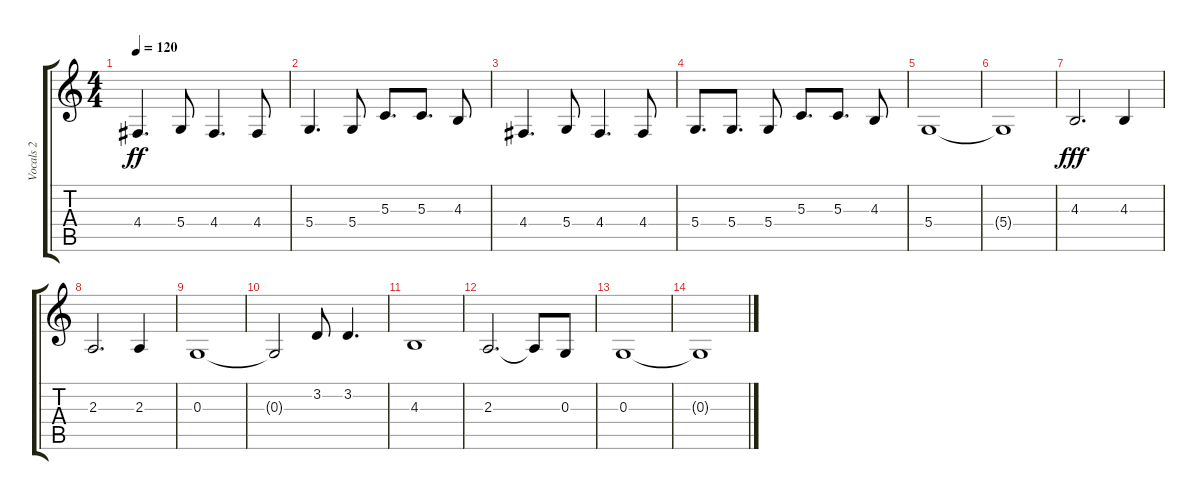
\track ("Vocals 2" "Vocals 2") {instrument tenorsax}
\staff {score tabs}
\tuning (E4 B3 G3 D3 A2 E2) {hide}
\ts (4 4)
\tempo 120
\clef g2
\ks c
4.4.4{d dy ff} 5.4.8 4.4.4{d} 4.4.8 |
5.4.4{d} 5.4.8 5.3.8{d} 5.3.8{d} 4.3.8 |
4.4.4{d} 5.4.8 4.4.4{d} 4.4.8 |
5.4.8{d} 5.4.8{d} 5.4.8 5.3.8{d} 5.3.8{d} 4.3.8 |
5.4.1 |
5.4{t}.1 |
4.3.2{d dy fff balance 13} 4.3.4 |
2.3.2{d} 2.3.4 |
0.3.1 |
0.3{t}.2 3.2.8 3.2.4{d} |
4.3.1 |
2.3.2{d} 2.3{t}.8 0.3.8 |
0.3.1 |
0.3{t}.1
